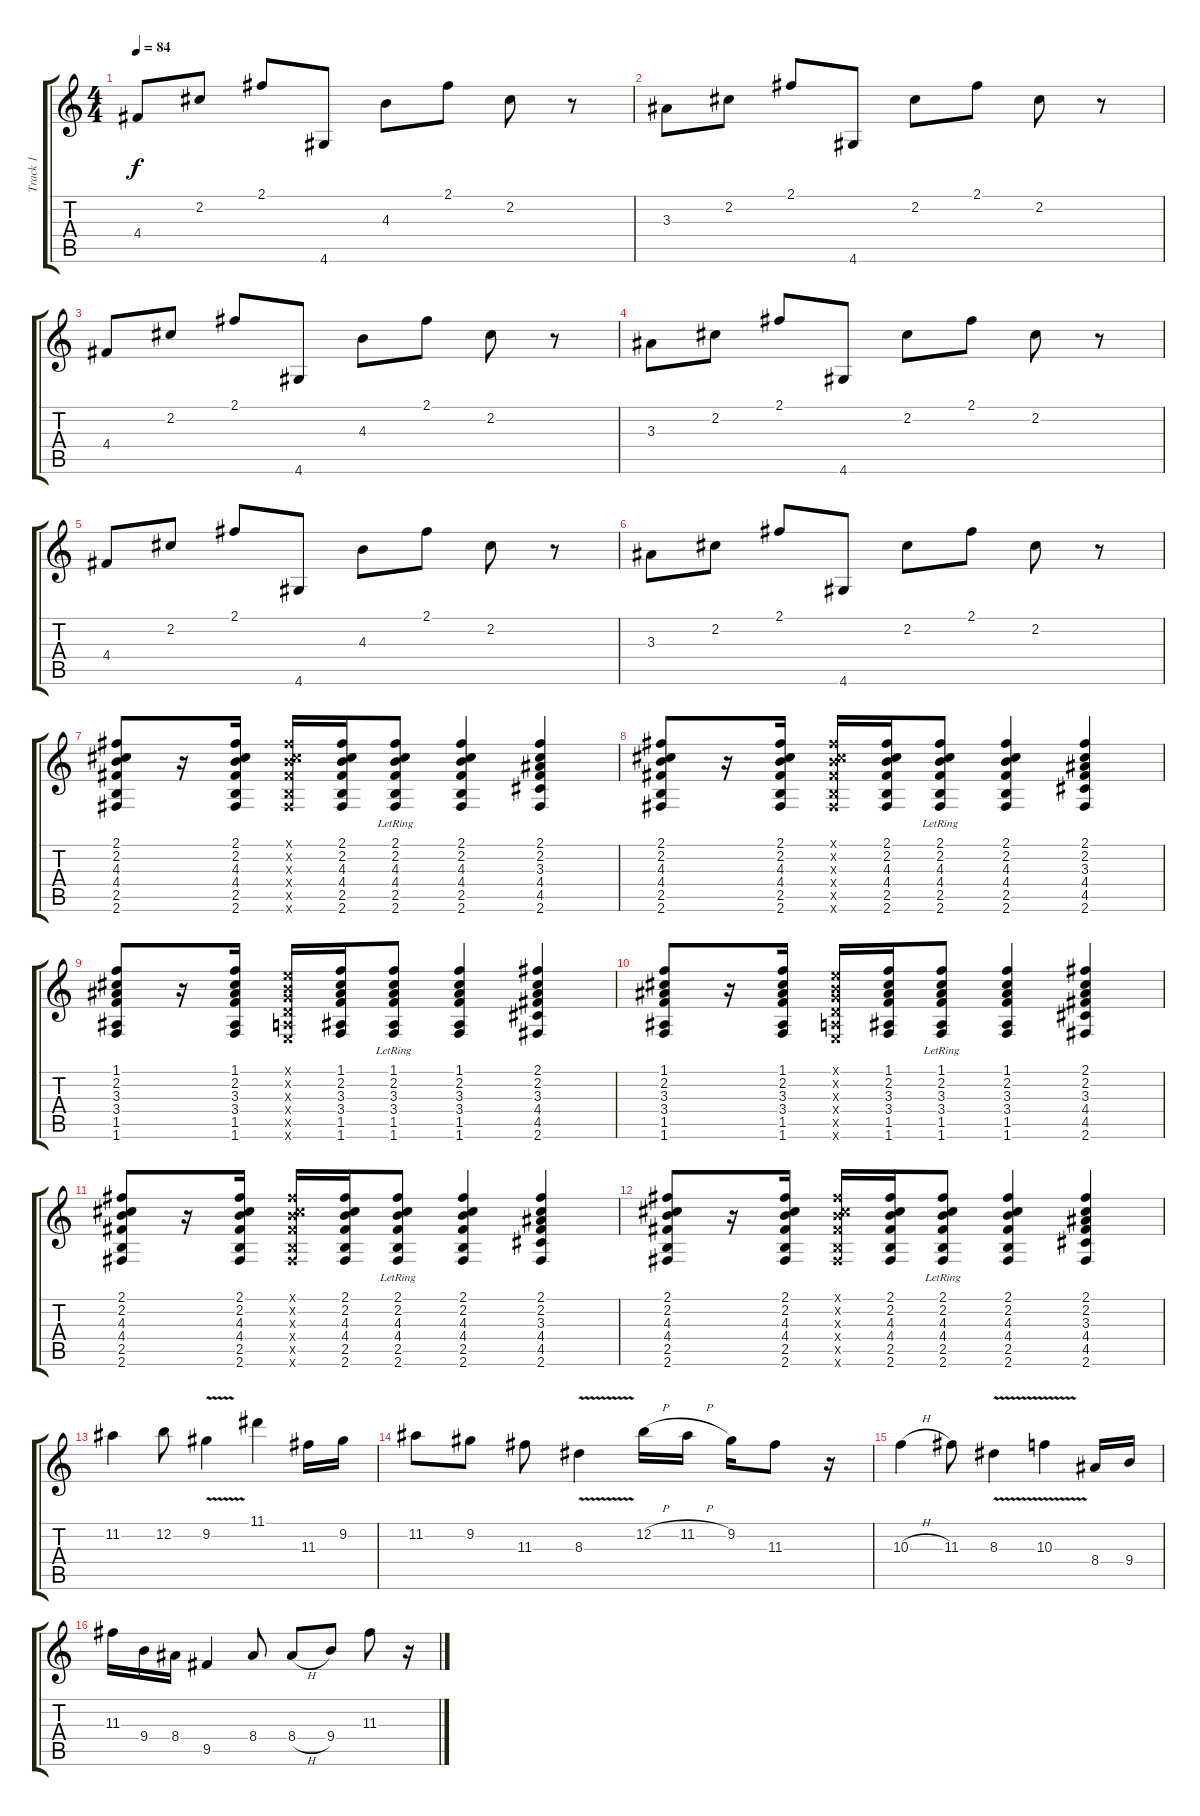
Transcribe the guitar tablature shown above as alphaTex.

\track ("Track 1" "Track 1") {instrument acousticguitarnylon}
\staff {score tabs}
\tuning (E4 B3 G3 D3 A2 E2) {hide}
\ts (4 4)
\tempo 84
\clef g2
\ks c
4.4.8{dy f} 2.2.8 2.1.8 4.6.8 4.3.8 2.1.8 2.2.8 r.8 |
3.3.8 2.2.8 2.1.8 4.6.8 2.2.8 2.1.8 2.2.8 r.8 |
4.4.8 2.2.8 2.1.8 4.6.8 4.3.8 2.1.8 2.2.8 r.8 |
3.3.8 2.2.8 2.1.8 4.6.8 2.2.8 2.1.8 2.2.8 r.8 |
4.4.8 2.2.8 2.1.8 4.6.8 4.3.8 2.1.8 2.2.8 r.8 |
3.3.8 2.2.8 2.1.8 4.6.8 2.2.8 2.1.8 2.2.8 r.8 |
(2.1 2.2 4.3 4.4 2.5 2.6).8 r.16 (2.1 2.2 4.3 4.4 2.5 2.6).16 (2.1{x} 2.2{x} 4.3{x} 4.4{x} 2.5{x} 2.6{x}).16 (2.1 2.2 4.3 4.4 2.5 2.6).16 (2.1{lr} 2.2{lr} 4.3{lr} 4.4{lr} 2.5{lr} 2.6{lr}).8 (2.1 2.2 4.3 4.4 2.5 2.6).4 (2.1 2.2 3.3 4.4 4.5 2.6).4 |
(2.1 2.2 4.3 4.4 2.5 2.6).8 r.16 (2.1 2.2 4.3 4.4 2.5 2.6).16 (2.1{x} 2.2{x} 4.3{x} 4.4{x} 2.5{x} 2.6{x}).16 (2.1 2.2 4.3 4.4 2.5 2.6).16 (2.1{lr} 2.2{lr} 4.3{lr} 4.4{lr} 2.5{lr} 2.6{lr}).8 (2.1 2.2 4.3 4.4 2.5 2.6).4 (2.1 2.2 3.3 4.4 4.5 2.6).4 |
(1.1 2.2 3.3 3.4 1.5 1.6).8 r.16 (1.1 2.2 3.3 3.4 1.5 1.6).16 (0.1{x} 0.2{x} 0.3{x} 0.4{x} 0.5{x} 0.6{x}).16 (1.1 2.2 3.3 3.4 1.5 1.6).16 (1.1 2.2 3.3 3.4 1.5{lr} 1.6).8 (1.1 2.2 3.3 3.4 1.5 1.6).4 (2.1 2.2 3.3 4.4 4.5 2.6).4 |
(1.1 2.2 3.3 3.4 1.5 1.6).8 r.16 (1.1 2.2 3.3 3.4 1.5 1.6).16 (0.1{x} 0.2{x} 0.3{x} 0.4{x} 0.5{x} 0.6{x}).16 (1.1 2.2 3.3 3.4 1.5 1.6).16 (1.1 2.2 3.3 3.4 1.5{lr} 1.6).8 (1.1 2.2 3.3 3.4 1.5 1.6).4 (2.1 2.2 3.3 4.4 4.5 2.6).4 |
(2.1 2.2 4.3 4.4 2.5 2.6).8 r.16 (2.1 2.2 4.3 4.4 2.5 2.6).16 (2.1{x} 2.2{x} 4.3{x} 4.4{x} 2.5{x} 2.6{x}).16 (2.1 2.2 4.3 4.4 2.5 2.6).16 (2.1{lr} 2.2{lr} 4.3{lr} 4.4{lr} 2.5{lr} 2.6{lr}).8 (2.1 2.2 4.3 4.4 2.5 2.6).4 (2.1 2.2 3.3 4.4 4.5 2.6).4 |
(2.1 2.2 4.3 4.4 2.5 2.6).8 r.16 (2.1 2.2 4.3 4.4 2.5 2.6).16 (2.1{x} 2.2{x} 4.3{x} 4.4{x} 2.5{x} 2.6{x}).16 (2.1 2.2 4.3 4.4 2.5 2.6).16 (2.1{lr} 2.2{lr} 4.3{lr} 4.4{lr} 2.5{lr} 2.6{lr}).8 (2.1 2.2 4.3 4.4 2.5 2.6).4 (2.1 2.2 3.3 4.4 4.5 2.6).4 |
11.2.4 12.2.8 9.2{v}.4 11.1.4 11.3.16 9.2.16 |
11.2.8 9.2.8 11.3.8 8.3{v}.4 12.2{h}.16 11.2{h}.16 9.2.16 11.3.8 r.16 |
10.3{h}.4 11.3.8 8.3{v}.4 10.3{v}.4 8.4.16 9.4.16 |
11.3.16 9.4.16 8.4.16 9.5.4 8.4.8 8.4{h}.8 9.4.8 11.3.8 r.16
